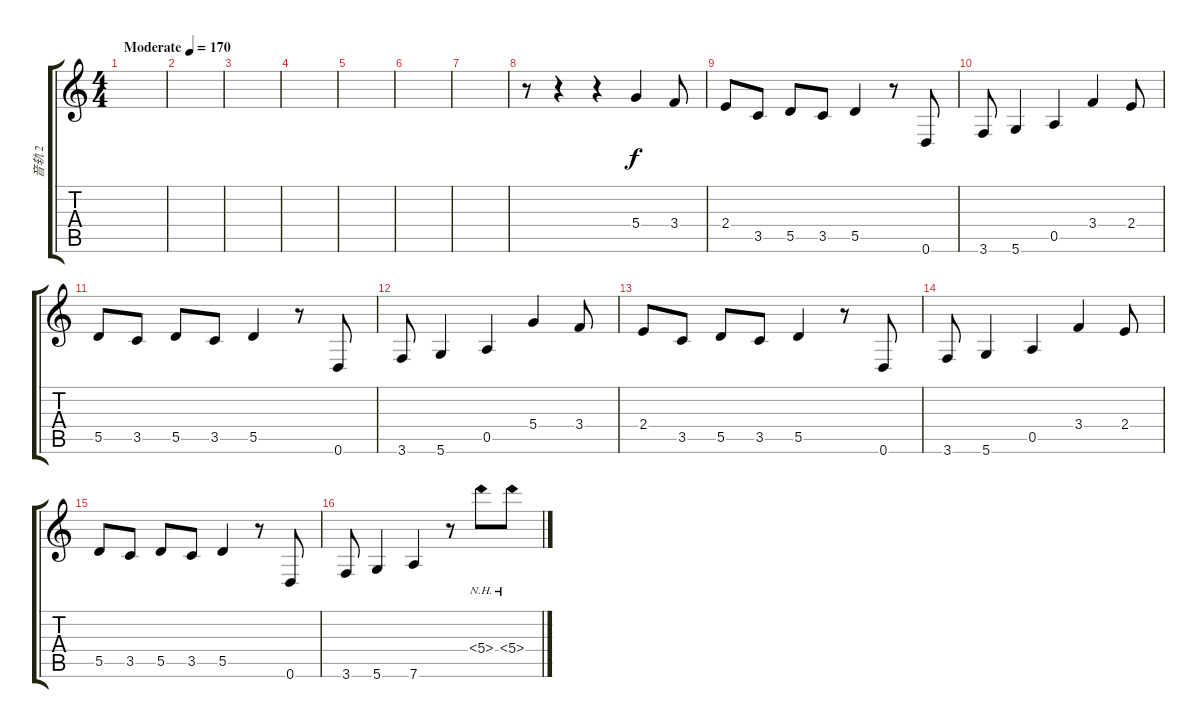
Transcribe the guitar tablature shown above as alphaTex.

\track ("音轨 2" "音轨 2") {instrument overdrivenguitar}
\staff {score tabs}
\tuning (E4 B3 G3 D3 A2 D2) {hide}
\ts (4 4)
\tempo (170 "Moderate")
\clef g2
\ks c
|
|
|
|
|
|
|
r.8 r.4 r.4 5.4.4 3.4.8 |
2.4.8 3.5.8 5.5.8 3.5.8 5.5.4 r.8 0.6.8 |
3.6.8 5.6.4 0.5.4 3.4.4 2.4.8 |
5.5.8 3.5.8 5.5.8 3.5.8 5.5.4 r.8 0.6.8 |
3.6.8 5.6.4 0.5.4 5.4.4 3.4.8 |
2.4.8 3.5.8 5.5.8 3.5.8 5.5.4 r.8 0.6.8 |
3.6.8 5.6.4 0.5.4 3.4.4 2.4.8 |
5.5.8 3.5.8 5.5.8 3.5.8 5.5.4 r.8 0.6.8 |
3.6.8 5.6.4 7.6.4 r.8 5.4{nh}.8 5.4{nh}.8
